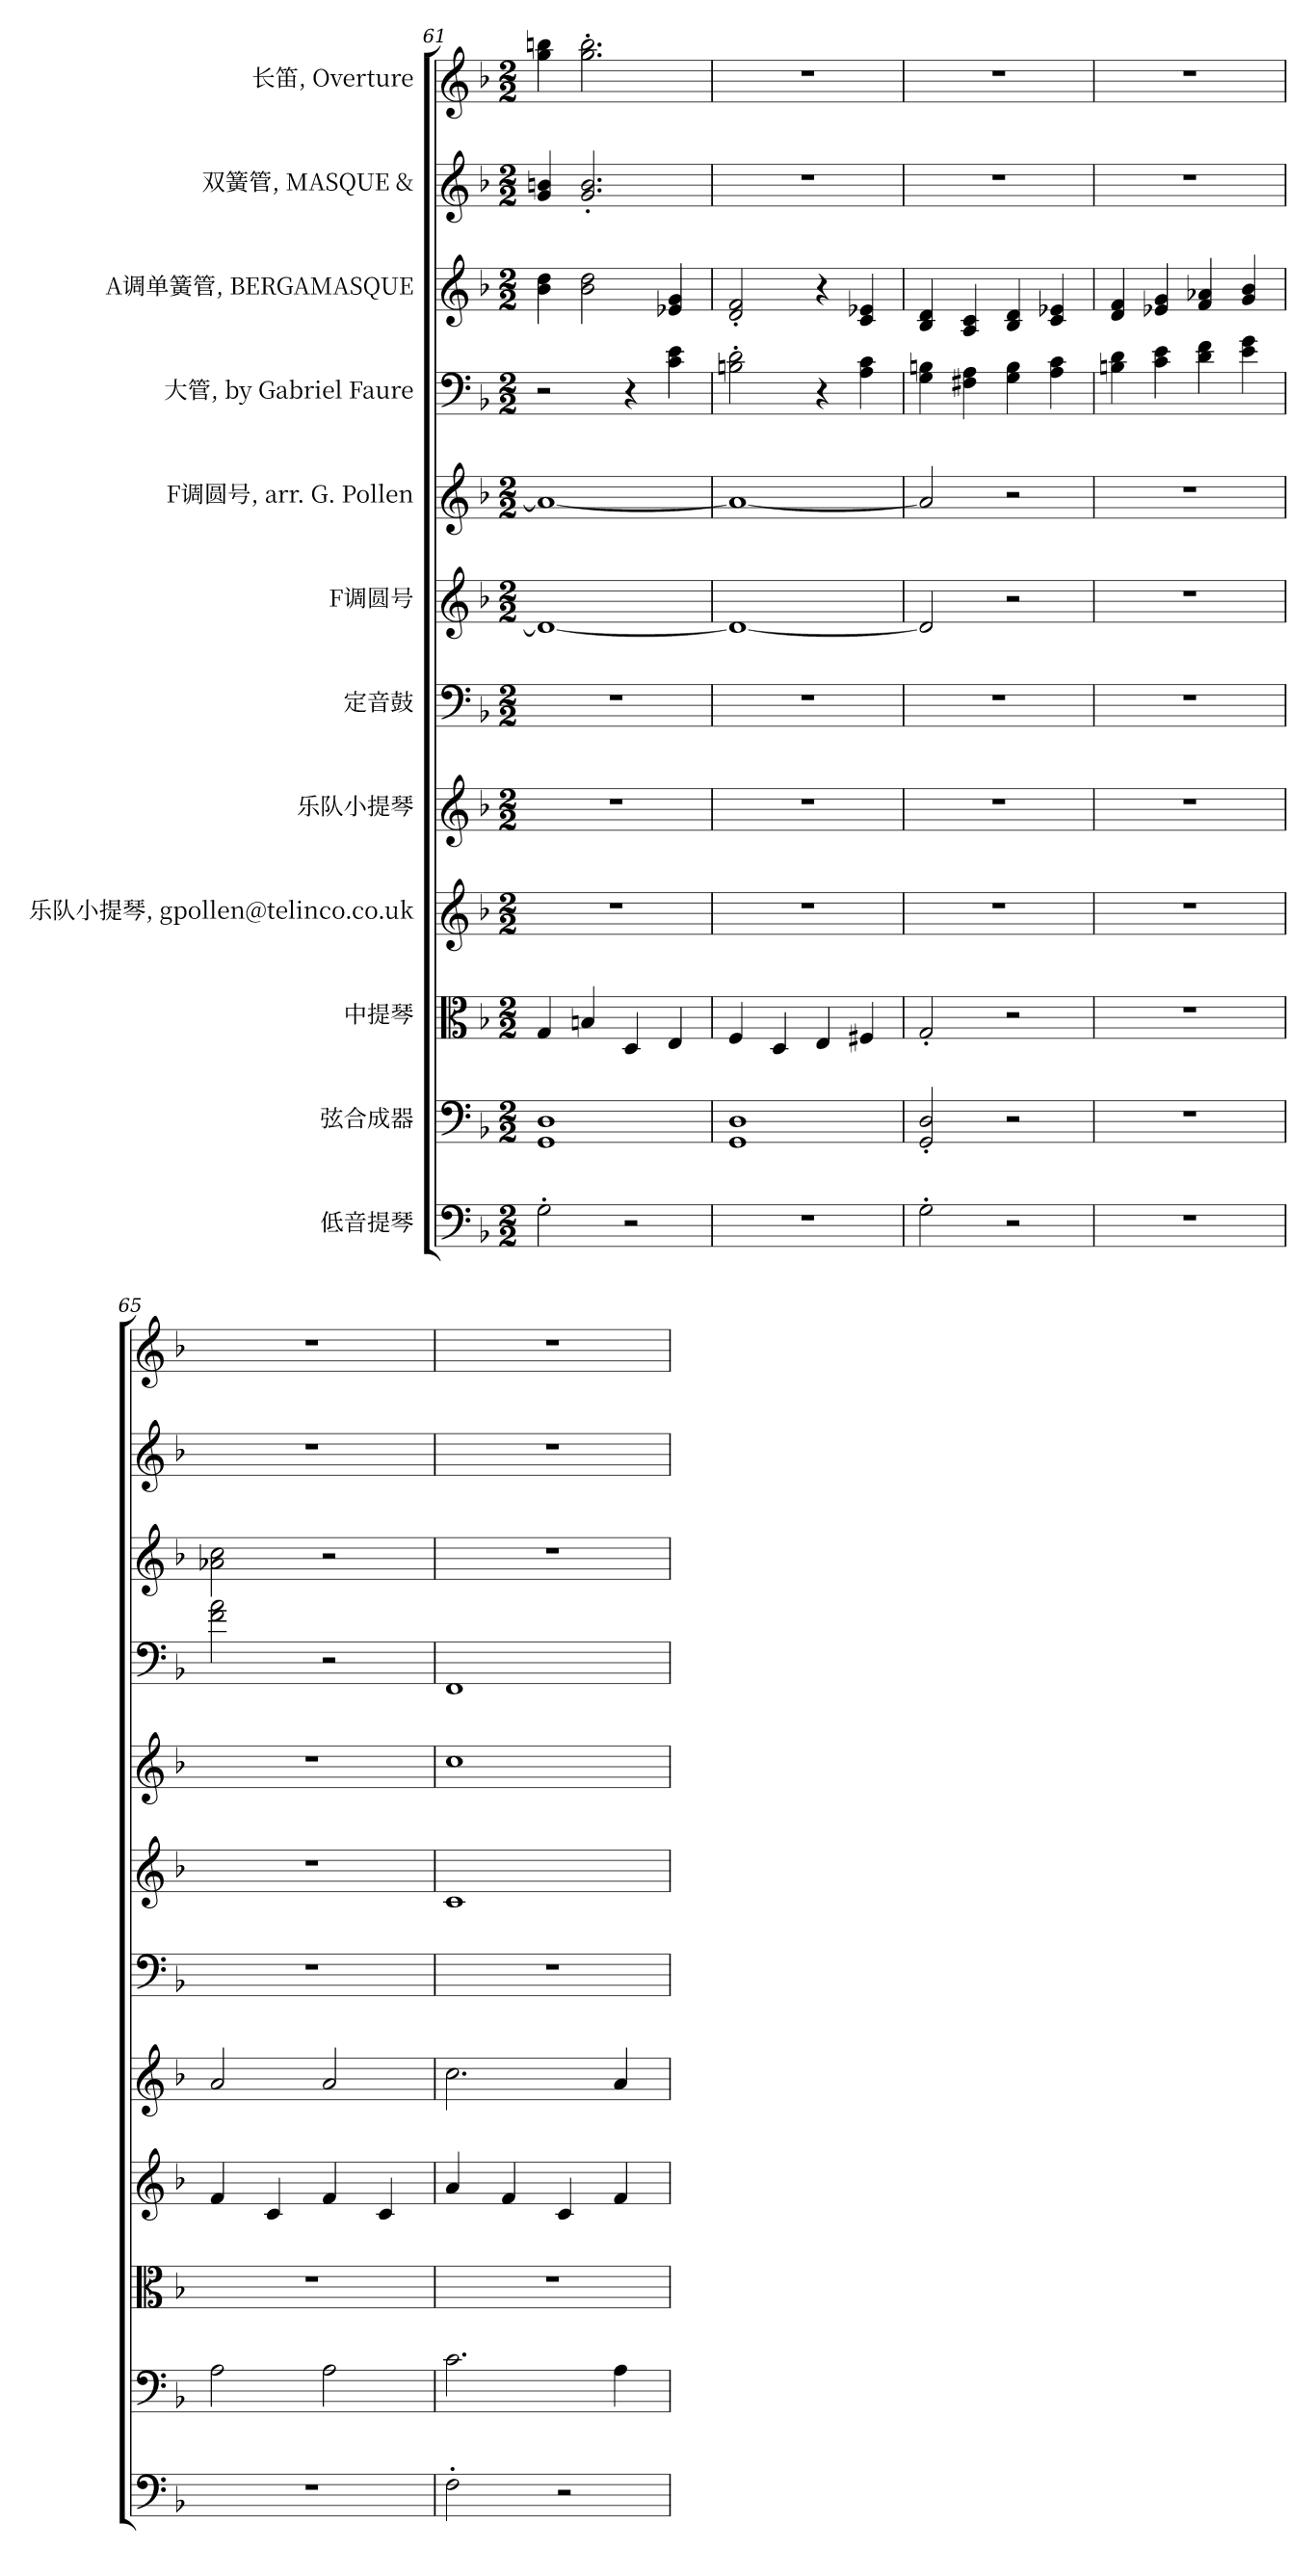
**kern	**kern	**kern	**kern	**kern	**kern	**kern	**kern	**kern	**kern	**kern	**kern
*part12	*part11	*part10	*part9	*part8	*part7	*part6	*part5	*part4	*part3	*part2	*part1
*staff12	*staff11	*staff10	*staff9	*staff8	*staff7	*staff6	*staff5	*staff4	*staff3	*staff2	*staff1
*I"低音提琴	*I"弦合成器	*I"中提琴	*I"乐队小提琴, gpollen@telinco.co.uk	*I"乐队小提琴	*I"定音鼓	*I"F调圆号	*I"F调圆号, arr. G. Pollen	*I"大管, by Gabriel Faure	*I"A调单簧管, BERGAMASQUE	*I"双簧管, MASQUE &amp;	*I"长笛, Overture
*clefF4	*clefF4	*clefC3	*clefG2	*clefG2	*clefF4	*clefG2	*clefG2	*clefF4	*clefG2	*clefG2	*clefG2
*ITrd7c12	*	*	*	*	*	*ITrd4c7	*ITrd4c7	*	*ITrd2c3	*	*
*k[b-]	*k[b-]	*k[b-]	*k[b-]	*k[b-]	*k[b-]	*k[b-e-]	*k[b-e-]	*k[b-]	*k[f#c#]	*k[b-]	*k[b-]
*M2/2	*M2/2	*M2/2	*M2/2	*M2/2	*M2/2	*M2/2	*M2/2	*M2/2	*M2/2	*M2/2	*M2/2
=61	=61	=61	=61	=61	=61	=61	=61	=61	=61	=61	=61
2GG'\	1GG 1D	4G/	1r	1r	1r	1G_	1d_	2r	4g\ 4b\	4g/ 4bn/	4gg\ 4bbn\
.	.	4Bn/	.	.	.	.	.	.	2g\ 2b\	2.g/' 2.b/'	2.gg\' 2.bb\'
2r	.	4D/	.	.	.	.	.	4r	.	.	.
.	.	4E/	.	.	.	.	.	4c\ 4e\	4cn/ 4e/	.	.
=62	=62	=62	=62	=62	=62	=62	=62	=62	=62	=62	=62
1r	1GG 1D	4F/	1r	1r	1r	1G_	1d_	2Bn\' 2d\'	2B/' 2d/'	1r	1r
.	.	4D/	.	.	.	.	.	.	.	.	.
.	.	4E/	.	.	.	.	.	4r	4r	.	.
.	.	4F#X/	.	.	.	.	.	4A\ 4c\	4A/ 4cn/	.	.
=63	=63	=63	=63	=63	=63	=63	=63	=63	=63	=63	=63
2GG'\	2GG/' 2D/'	2G'/	1r	1r	1r	2G/]	2d/]	4G\ 4Bn\	4G/ 4B/	1r	1r
.	.	.	.	.	.	.	.	4F#X\ 4A\	4F#/ 4A/	.	.
2r	2r	2r	.	.	.	2r	2r	4G\ 4B\	4G/ 4B/	.	.
.	.	.	.	.	.	.	.	4A\ 4c\	4A/ 4cn/	.	.
=64	=64	=64	=64	=64	=64	=64	=64	=64	=64	=64	=64
1r	1r	1r	1r	1r	1r	1r	1r	4Bn\ 4d\	4B/ 4d/	1r	1r
.	.	.	.	.	.	.	.	4c\ 4e\	4cn/ 4e/	.	.
.	.	.	.	.	.	.	.	4d\ 4f\	4d/ 4fn/	.	.
.	.	.	.	.	.	.	.	4e\ 4g\	4e/ 4g/	.	.
=65	=65	=65	=65	=65	=65	=65	=65	=65	=65	=65	=65
1r	2A\	1r	4f/	2a/	1r	1r	1r	2f\ 2a\	2fn\ 2a\	1r	1r
.	.	.	4c/	.	.	.	.	.	.	.	.
.	2A\	.	4f/	2a/	.	.	.	2r	2r	.	.
.	.	.	4c/	.	.	.	.	.	.	.	.
!!LO:PB:g=z
=66	=66	=66	=66	=66	=66	=66	=66	=66	=66	=66	=66
2FF'\	2.c\	1r	4a/	2.cc\	1r	1F	1f	1FF	1r	1r	1r
.	.	.	4f/	.	.	.	.	.	.	.	.
2r	.	.	4c/	.	.	.	.	.	.	.	.
.	4A\	.	4f/	4a/	.	.	.	.	.	.	.
=	=	=	=	=	=	=	=	=	=	=	=
*-	*-	*-	*-	*-	*-	*-	*-	*-	*-	*-	*-
